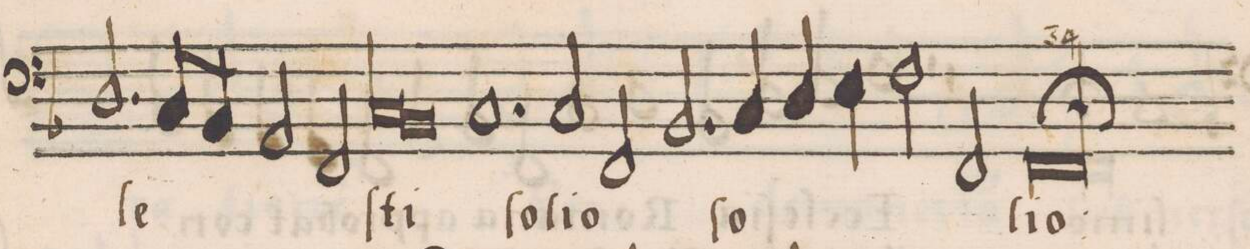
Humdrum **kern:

**kern	**text	**text
*I"BASSVS	*	*
*clefF4	*	*
*k[b-]	*	*
*met(C)	*	*
*M2/1	*	*
2.D/	le-	.
8C/L	.	.
8BB-/J	.	.
2AA/	.	.
2FF/	.	.
=140-	=140-	=140-
*lig	*	*
1C	-ſti	.
1BB-	.	.
*Xlig	*	*
=141-	=141-	=141-
1.C	ſo-	.
2C/	-li-	.
=142-	=142-	=142-
2FF/	-o	.
2.BB-/	ſo-	.
4C/	.	.
4D/	.	.
4E\	.	.
=143-	=143-	=143-
2F\	.	.
2FF/	-li-	.
1FF;l	-o:	.
==	==	==
*-	*-	*-
